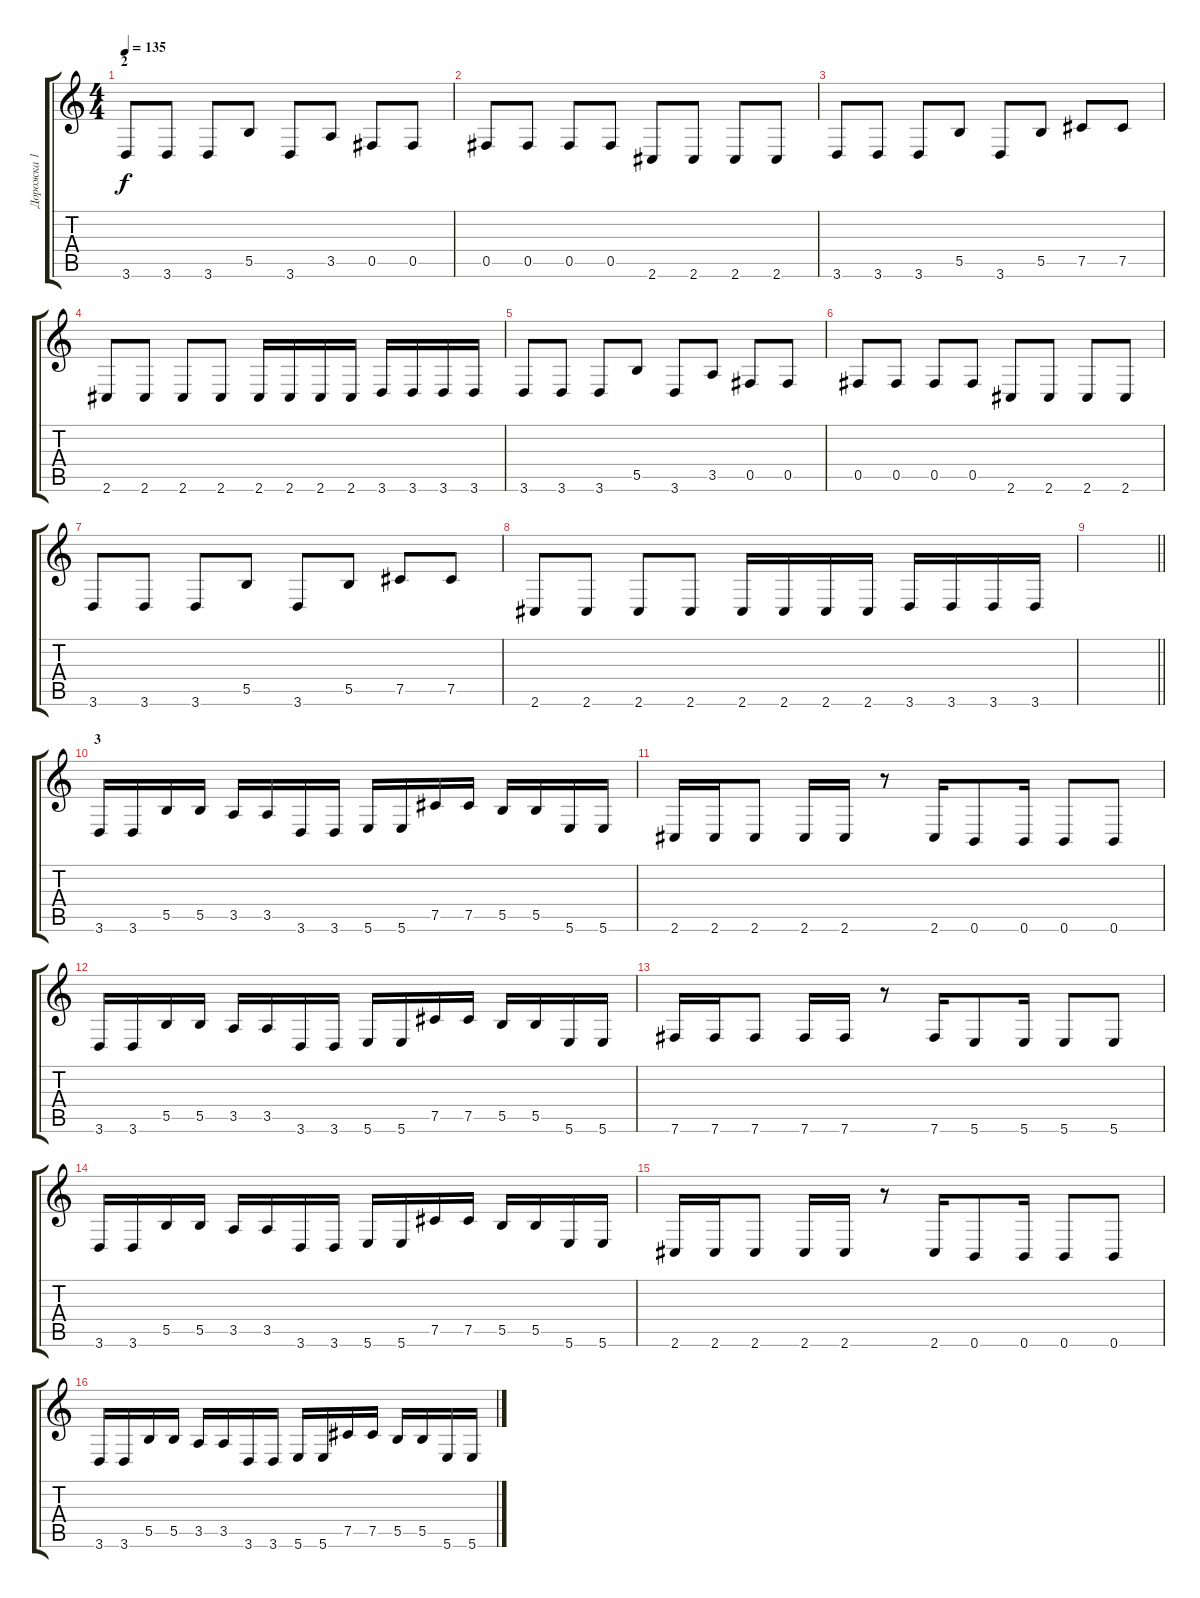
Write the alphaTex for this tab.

\track ("Дорожка 1" "Дорожка 1") {instrument distortionguitar}
\staff {score tabs}
\tuning (Db4 Ab3 E3 B2 Gb2 B1) {hide}
\ts (4 4)
\section ("" "2")
\tempo 135
\clef g2
\ks c
3.6.8{dy f} 3.6.8 3.6.8 5.5.8 3.6.8 3.5.8 0.5.8 0.5.8 |
0.5.8 0.5.8 0.5.8 0.5.8 2.6.8 2.6.8 2.6.8 2.6.8 |
3.6.8 3.6.8 3.6.8 5.5.8 3.6.8 5.5.8 7.5.8 7.5.8 |
2.6.8 2.6.8 2.6.8 2.6.8 2.6.16 2.6.16 2.6.16 2.6.16 3.6.16 3.6.16 3.6.16 3.6.16 |
3.6.8 3.6.8 3.6.8 5.5.8 3.6.8 3.5.8 0.5.8 0.5.8 |
0.5.8 0.5.8 0.5.8 0.5.8 2.6.8 2.6.8 2.6.8 2.6.8 |
3.6.8 3.6.8 3.6.8 5.5.8 3.6.8 5.5.8 7.5.8 7.5.8 |
2.6.8 2.6.8 2.6.8 2.6.8 2.6.16 2.6.16 2.6.16 2.6.16 3.6.16 3.6.16 3.6.16 3.6.16 |
\barLineRight lightlight
|
\section ("" "3")
3.6.16 3.6.16 5.5.16 5.5.16 3.5.16 3.5.16 3.6.16 3.6.16 5.6.16 5.6.16 7.5.16 7.5.16 5.5.16 5.5.16 5.6.16 5.6.16 |
2.6.16 2.6.16 2.6.8 2.6.16 2.6.16 r.8 2.6.16 0.6.8 0.6.16 0.6.8 0.6.8 |
3.6.16 3.6.16 5.5.16 5.5.16 3.5.16 3.5.16 3.6.16 3.6.16 5.6.16 5.6.16 7.5.16 7.5.16 5.5.16 5.5.16 5.6.16 5.6.16 |
7.6.16 7.6.16 7.6.8 7.6.16 7.6.16 r.8 7.6.16 5.6.8 5.6.16 5.6.8 5.6.8 |
3.6.16 3.6.16 5.5.16 5.5.16 3.5.16 3.5.16 3.6.16 3.6.16 5.6.16 5.6.16 7.5.16 7.5.16 5.5.16 5.5.16 5.6.16 5.6.16 |
2.6.16 2.6.16 2.6.8 2.6.16 2.6.16 r.8 2.6.16 0.6.8 0.6.16 0.6.8 0.6.8 |
3.6.16 3.6.16 5.5.16 5.5.16 3.5.16 3.5.16 3.6.16 3.6.16 5.6.16 5.6.16 7.5.16 7.5.16 5.5.16 5.5.16 5.6.16 5.6.16
